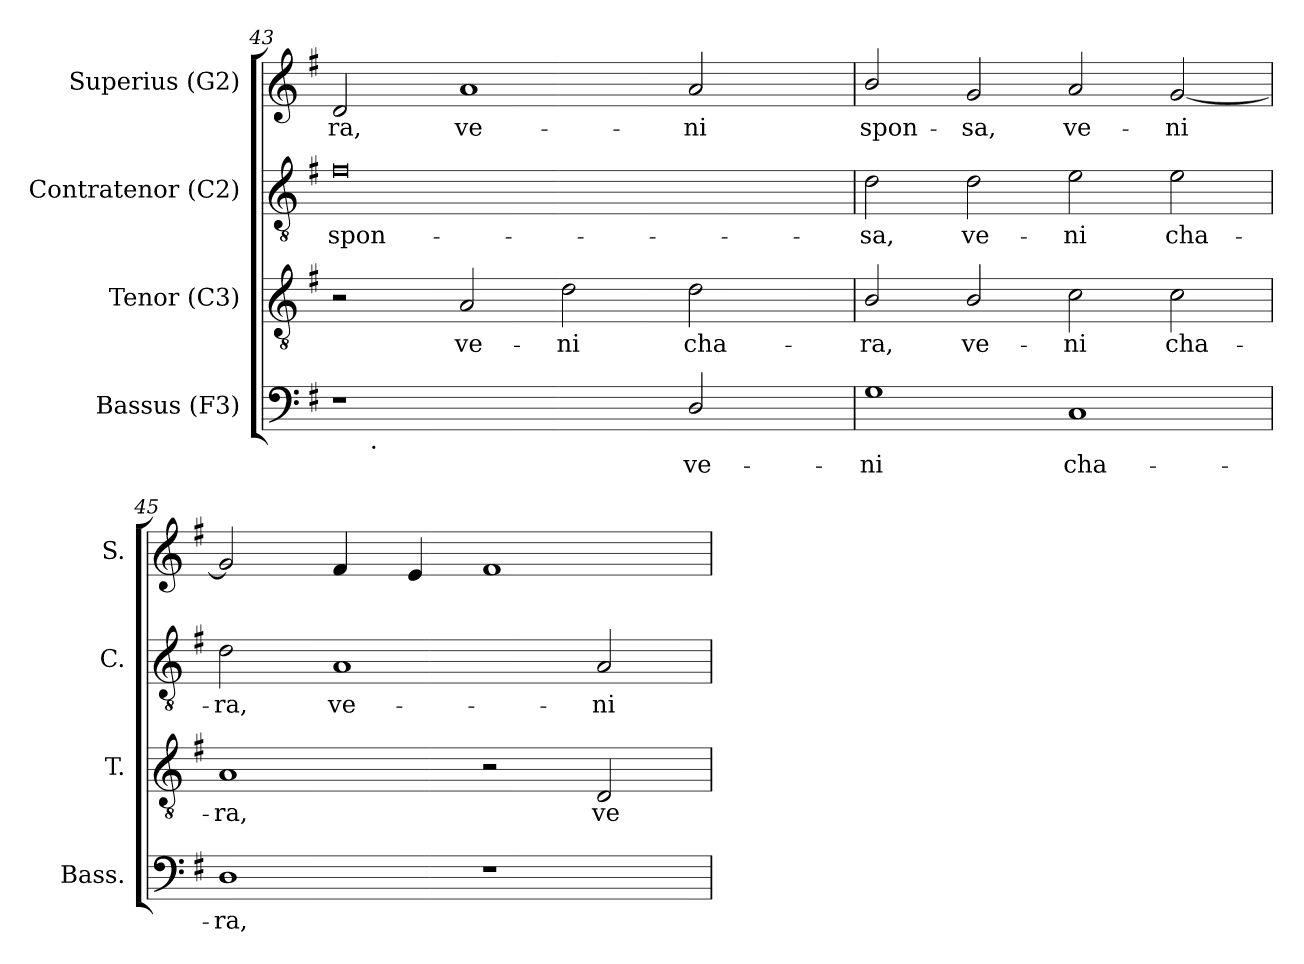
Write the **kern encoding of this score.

**kern	**text	**kern	**text	**kern	**text	**kern	**text
*part4	*part4	*part3	*part3	*part2	*part2	*part1	*part1
*staff4	*staff4	*staff3	*staff3	*staff2	*staff2	*staff1	*staff1
*I"Bassus (F3)	*	*I"Tenor (C3)	*	*I"Contratenor (C2)	*	*I"Superius (G2)	*
*I'Bass.	*	*I'T.	*	*I'C.	*	*I'S.	*
*clefF4	*	*clefGv2	*	*clefGv2	*	*clefG2	*
*k[f#]	*	*k[f#]	*	*k[f#]	*	*k[f#]	*
*G:	*	*G:	*	*G:	*	*G:	*
=43	=43	=43	=43	=43	=43	=43	=43
!	!	!	!	!	!LO:LY:b:cj	!	!LO:LY:b:cj
*^	*	*	*	*	*	*	*
1r	16.ryy	.	2r	.	0f#	spon-	2d/	ra,
!	!LO:TX:b:t=.	!	!	!	!	!	!	!
.	1ryy	.	.	.	.	.	.	.
!	!	!	!	!LO:LY:b:cj	!	!	!	!LO:LY:b:cj
.	.	.	2A/	ve-	.	.	1a	ve-
!	!	!	!	!LO:LY:b:cj	!	!	!	!
2ryy	.	.	2d\	-ni	.	.	.	.
.	2ryy	.	.	.	.	.	.	.
!	!	!LO:LY:b:cj	!	!LO:LY:b:cj	!	!	!	!LO:LY:b:cj
2D/	.	ve-	2d\	cha-	.	.	2a/	-ni
.	4ryy	.	.	.	.	.	.	.
.	8ryy	.	.	.	.	.	.	.
.	32ryy	.	.	.	.	.	.	.
=44	=44	=44	=44	=44	=44	=44	=44	=44
!	!	!LO:LY:b:cj	!	!LO:LY:b:cj	!	!LO:LY:b:cj	!	!LO:LY:b:cj
*v	*v	*	*	*	*	*	*	*
1G	-ni	2B/	-ra,	2d\	-sa,	2b/	spon-
!	!	!	!LO:LY:b:cj	!	!LO:LY:b:cj	!	!LO:LY:b:cj
.	.	2B/	ve-	2d\	ve-	2g/	-sa,
!	!LO:LY:b:cj	!	!LO:LY:b:cj	!	!LO:LY:b:cj	!	!LO:LY:b:cj
1C	cha-	2c\	-ni	2e\	-ni	2a/	ve-
!	!	!	!LO:LY:b:cj	!	!LO:LY:b:cj	!	!LO:LY:b:cj
.	.	2c\	cha-	2e\	cha-	[>2g/	-ni
!!LO:LB:g=z
=45	=45	=45	=45	=45	=45	=45	=45
!	!LO:LY:b:cj	!	!LO:LY:b:cj	!	!LO:LY:b:cj	!	!
1D	-ra,	1A	-ra,	2d\	-ra,	2g/]	.
!	!	!	!	!	!LO:LY:b:cj	!	!
.	.	.	.	1A	ve-	4f#/	.
.	.	.	.	.	.	4e/	.
1r	.	2r	.	.	.	1f#	.
!	!	!	!LO:LY:b:cj	!	!LO:LY:b:cj	!	!
.	.	2D/	ve-	2A/	-ni	.	.
=	=	=	=	=	=	=	=
*-	*-	*-	*-	*-	*-	*-	*-
